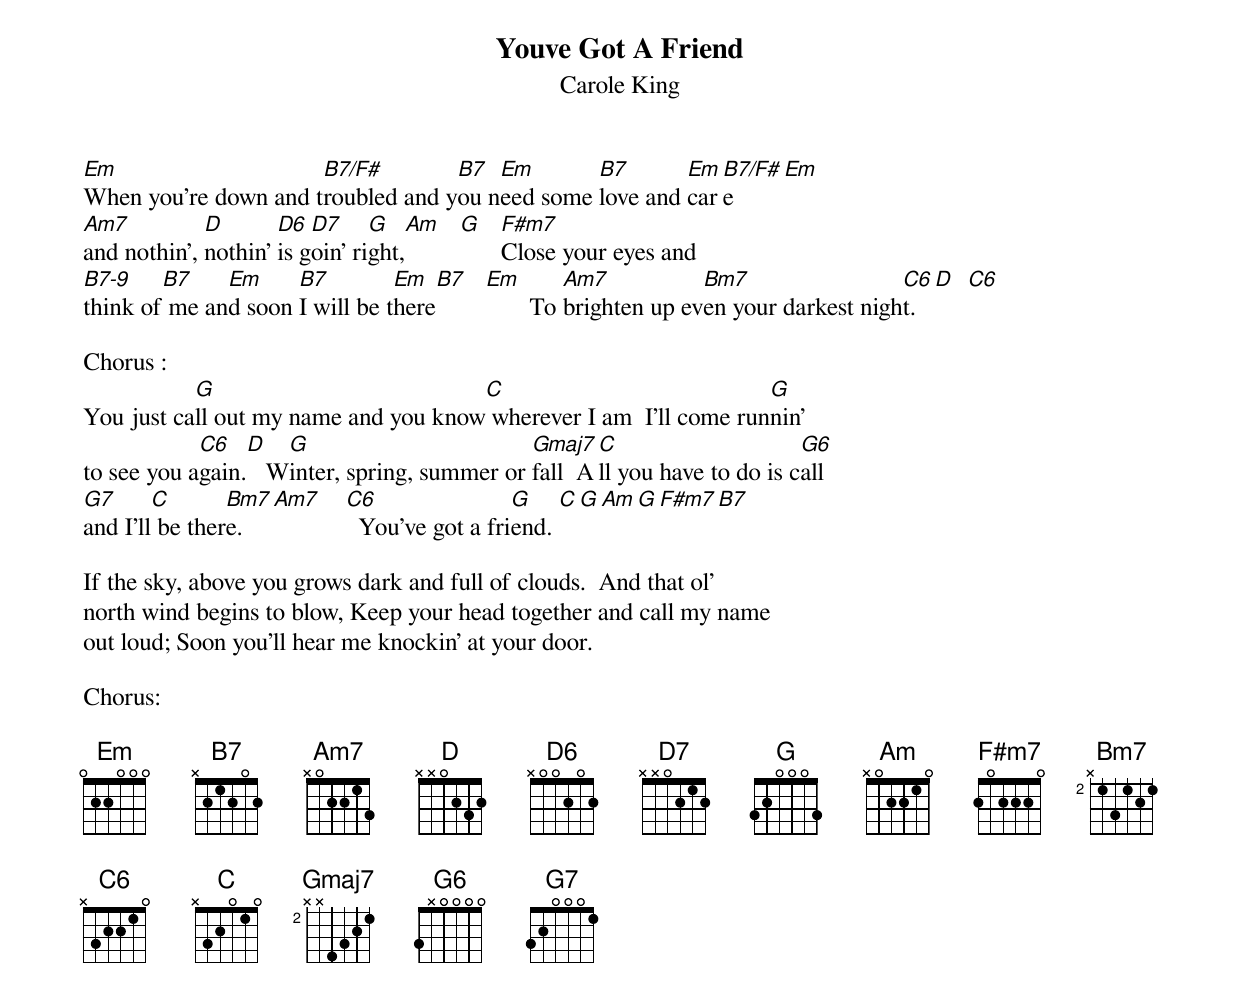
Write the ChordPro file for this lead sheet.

{t:Youve Got A Friend}
{st:Carole King}
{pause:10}

[Em]When you're down and t[B7/F#]roubled and y[B7]ou n[Em]eed some [B7]love and [Em]car[B7/F#]e [Em]
[Am7]and nothin', [D]nothin' [D6]is g[D7]oin' ri[G]ght,[Am]   [G]   [F#m7]Close your eyes and
[B7-9]think of[B7] me an[Em]d soon [B7]I will be t[Em]here[B7]   [Em]       To [Am7]brighten up ev[Bm7]en your darkest nigh[C6]t. [D]  [C6]

Chorus :
You just ca[G]ll out my name and you know[C] wherever I am  I'll come run[G]nin'
to see you a[C6]gain.[D]   W[G]inter, spring, summer or [Gmaj7]fall  A[C]ll you have to do is c[G6]all
[G7]and I'll[C] be ther[Bm7]e.   [Am7]    [C6]  You've got a fri[G]end. [C][G][Am][G][F#m7][B7]

If the sky, above you grows dark and full of clouds.  And that ol'
north wind begins to blow, Keep your head together and call my name
out loud; Soon you'll hear me knockin' at your door.

Chorus:

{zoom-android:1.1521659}
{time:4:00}
